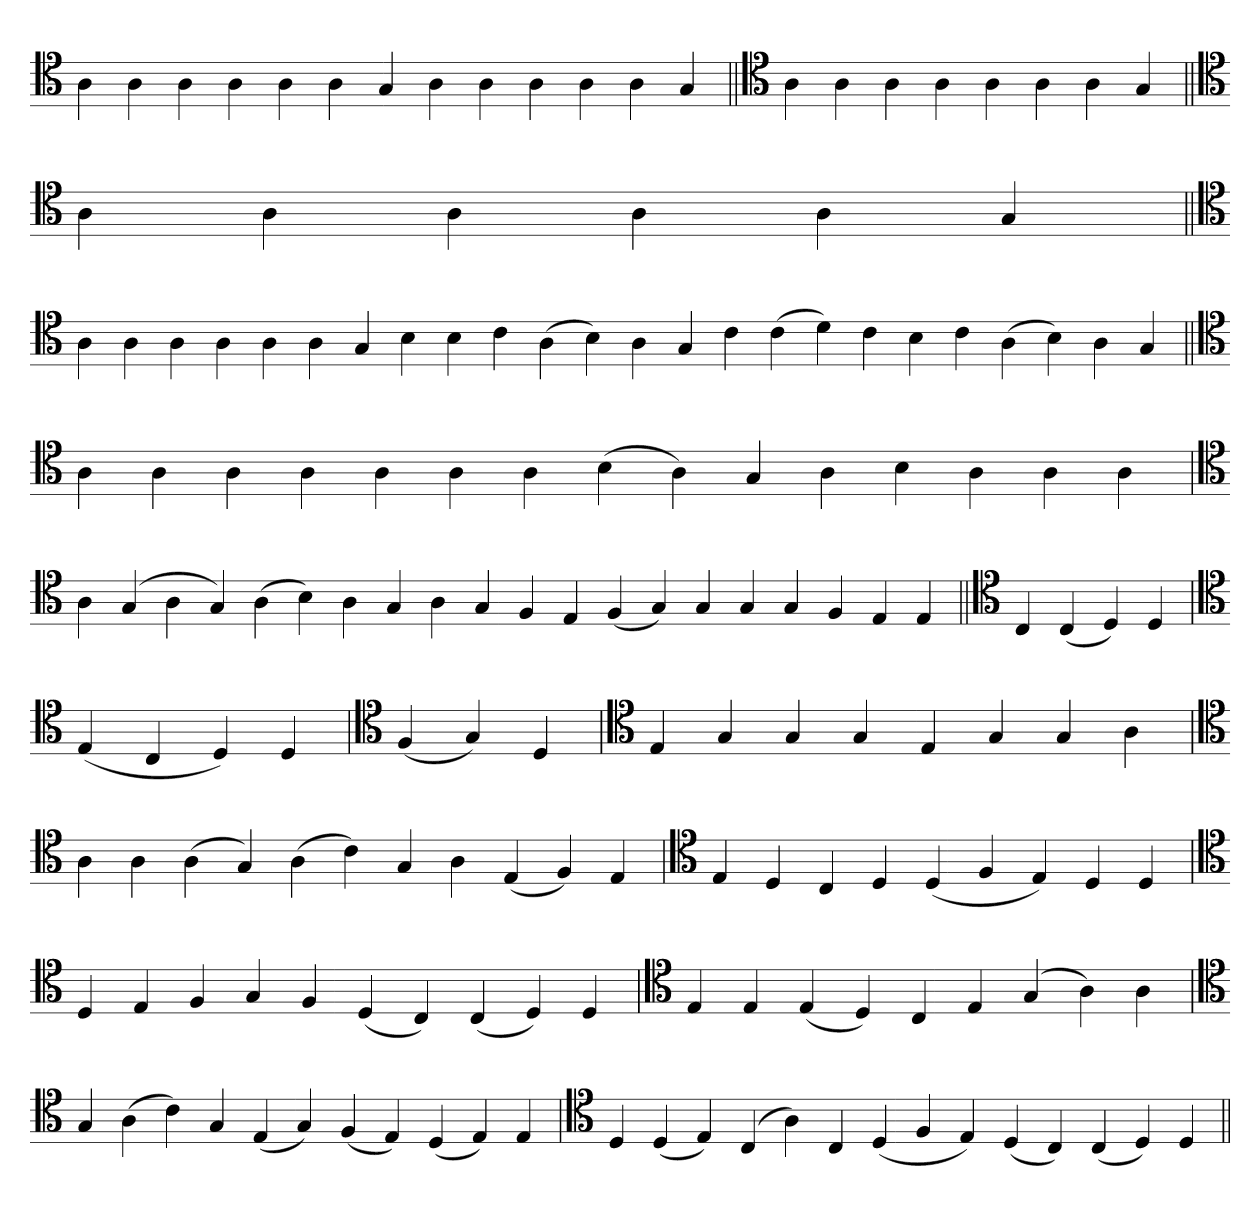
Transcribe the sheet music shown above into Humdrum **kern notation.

**kern
*part1
*staff1
*clefC4
=
4A
4A
4A
4A
4A
4A
4G
4A
4A
4A
4A
4A
4G
=||
*clefC4
4A
4A
4A
4A
4A
4A
4A
4G
=||
*clefC4
4A
4A
4A
4A
4A
4G
=||
*clefC4
4A
4A
4A
4A
4A
4A
4G
4B
4B
4c
(4A
4B)
4A
4G
4c
(4c
4d)
4c
4B
4c
(4A
4B)
4A
4G
=||
*clefC4
4A
4A
4A
4A
4A
4A
4A
(4B
4A)
4G
4A
4B
4A
4A
4A
=`
*clefC4
4A
(4G
4A
4G)
(4A
4B)
4A
4G
4A
4G
4F
4E
(4F
4G)
4G
4G
4G
4F
4E
4E
=||
*clefC4
4C
(4C
4D)
4D
=`
*clefC4
(4E
4C
4D)
4D
=`
*clefC4
(4F
4G)
4D
=`
*clefC4
4E
4G
4G
4G
4E
4G
4G
4A
=
*clefC4
4A
4A
(4A
4G)
(4A
4c)
4G
4A
(4E
4F)
4E
=`
*clefC4
4E
4D
4C
4D
(4D
4F
4E)
4D
4D
=
*clefC4
4D
4E
4F
4G
4F
(4D
4C)
(4C
4D)
4D
=
*clefC4
4E
4E
(4E
4D)
4C
4E
(4G
4A)
4A
=`
*clefC4
4G
(4A
4c)
4G
(4E
4G)
(4F
4E)
(4D
4E)
4E
=
*clefC4
4D
(4D
4E)
(4C
4A)
4C
(4D
4F
4E)
(4D
4C)
(4C
4D)
4D
=||
*-
